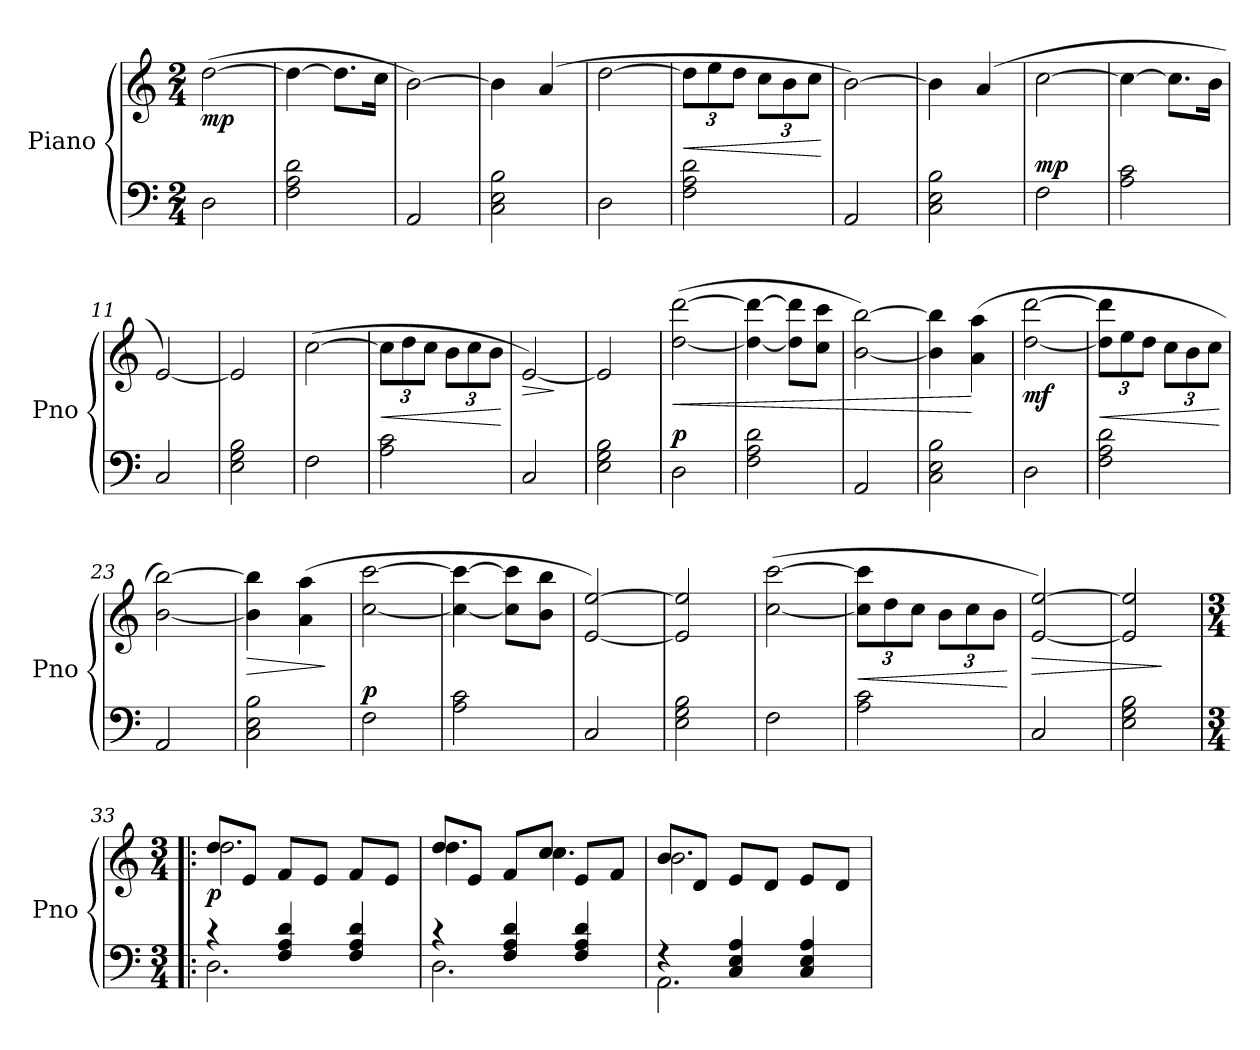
**kern	**kern	**dynam
*part1	*part1	*part1
*staff2	*staff1	*staff1/2
*I"Piano	*	*
*I'Pno	*	*
*clefF4	*clefG2	*
*k[]	*k[]	*
*M2/4	*M2/4	*
*MM100	*MM100	*
=1	=1	=1
!	!	!LO:DY:b
2D\	([2dd\	mp
=2	=2	=2
2F\ 2A\ 2d\	4dd\_	.
.	8.dd\L]	.
.	16cc\Jk	.
=3	=3	=3
2AA/	[2b\)	.
=4	=4	=4
2C\ 2E\ 2B\	4b\]	.
.	(4a/	.
=5	=5	=5
2D\	[2dd\	.
=6	=6	=6
*	*Xbrackettup	*
!	!	!LO:HP:b
2F\ 2A\ 2d\	12dd\L]	<
.	12ee\	.
.	12dd\J	.
.	12cc\L	.
.	12b\	.
.	12cc\J	.
.	.	[
=7	=7	=7
2AA/	[2b\)	.
=8	=8	=8
2C\ 2E\ 2B\	4b\]	.
.	(4a/	.
!!LO:LB:g=z
=9	=9	=9
!	!	!LO:DY:a=2
2F\	[2cc\	mp
=10	=10	=10
2A\ 2c\	4cc\_	.
.	8.cc\L]	.
.	16b\Jk	.
=11	=11	=11
2C/	[2e/)	.
=12	=12	=12
2E\ 2G\ 2B\	2e/]	.
=13	=13	=13
2F\	([2cc\	.
=14	=14	=14
!	!	!LO:HP:b
2A\ 2c\	12cc\L]	<
.	12dd\	.
.	12cc\J	.
.	12b\L	.
.	12cc\	.
.	12b\J	.
.	.	[
=15	=15	=15
!	!	!LO:HP:b
2C/	[2e/)	>
.	.	]
=16	=16	=16
2E\ 2G\ 2B\	2e/]	.
!!LO:LB:g=z
=17	=17	=17
!	!	!LO:HP:b
!	!	!LO:DY:n=1:a=2
2D\	([2dd\ [2ddd\	< p
=18	=18	=18
2F\ 2A\ 2d\	4dd\_ 4ddd\_	.
.	8dd\] 8ddd\]L	.
.	8cc\ 8ccc\J	.
=19	=19	=19
2AA/	[2b\ [2bb\)	.
=20	=20	=20
2C\ 2E\ 2B\	4b\] 4bb\]	.
.	(4a\ 4aa\	[
=21	=21	=21
!	!	!LO:DY:b
2D\	[2dd\ [2ddd\	mf
=22	=22	=22
!	!	!LO:HP:b
2F\ 2A\ 2d\	12dd\] 12ddd\]L	<
.	12ee\	.
.	12dd\J	.
.	12cc\L	.
.	12b\	.
.	12cc\J	.
.	.	[
=23	=23	=23
2AA/	[2b\ [2bb\)	.
=24	=24	=24
!	!	!LO:HP:b
2C\ 2E\ 2B\	4b\] 4bb\]	>
.	(4a\ 4aa\	.
.	.	]
!!LO:LB:g=z
=25	=25	=25
!	!	!LO:DY:a=2
2F\	[2cc\ [2ccc\	p
=26	=26	=26
2A\ 2c\	4cc\_ 4ccc\_	.
.	8cc\] 8ccc\]L	.
.	8b\ 8bb\J	.
=27	=27	=27
2C/	[2e/ [2ee/)	.
=28	=28	=28
2E\ 2G\ 2B\	2e/] 2ee/]	.
=29	=29	=29
2F\	([2cc\ [2ccc\	.
=30	=30	=30
!	!	!LO:HP:b
2A\ 2c\	12cc\] 12ccc\]L	<
.	12dd\	.
.	12cc\J	.
.	12b\L	.
.	12cc\	.
.	12b\J	.
.	.	[
=31	=31	=31
!	!	!LO:HP:b
2C/	[2e/ [2ee/)	>
=32	=32	=32
2E\ 2G\ 2B\	2e/] 2ee/]	.
.	.	]
!!LO:LB:g=z
=33!|:	=33!|:	=33!|:
*M3/4	*M3/4	*
*	*MM150	*
*^	*^	*
!	!	!	!	!LO:DY:b
4r	2.D\	8dd/L	2.dd\	p
.	.	8e/J	.	.
4F/ 4A/ 4d/	.	8f/L	.	.
.	.	8e/J	.	.
4F/ 4A/ 4d/	.	8f/L	.	.
.	.	8e/J	.	.
=34	=34	=34	=34	=34
4r	2.D\	8dd/L	4.dd\	.
.	.	8e/J	.	.
4F/ 4A/ 4d/	.	8f/L	.	.
.	.	8cc/J	4.cc\	.
4F/ 4A/ 4d/	.	8e/L	.	.
.	.	8f/J	.	.
=35	=35	=35	=35	=35
4r	2.AA\	8b/L	2.b\	.
.	.	8d/J	.	.
4C/ 4E/ 4A/	.	8e/L	.	.
.	.	8d/J	.	.
4C/ 4E/ 4A/	.	8e/L	.	.
.	.	8d/J	.	.
*v	*v	*	*	*
*	*v	*v	*
=	=	=
*-	*-	*-
